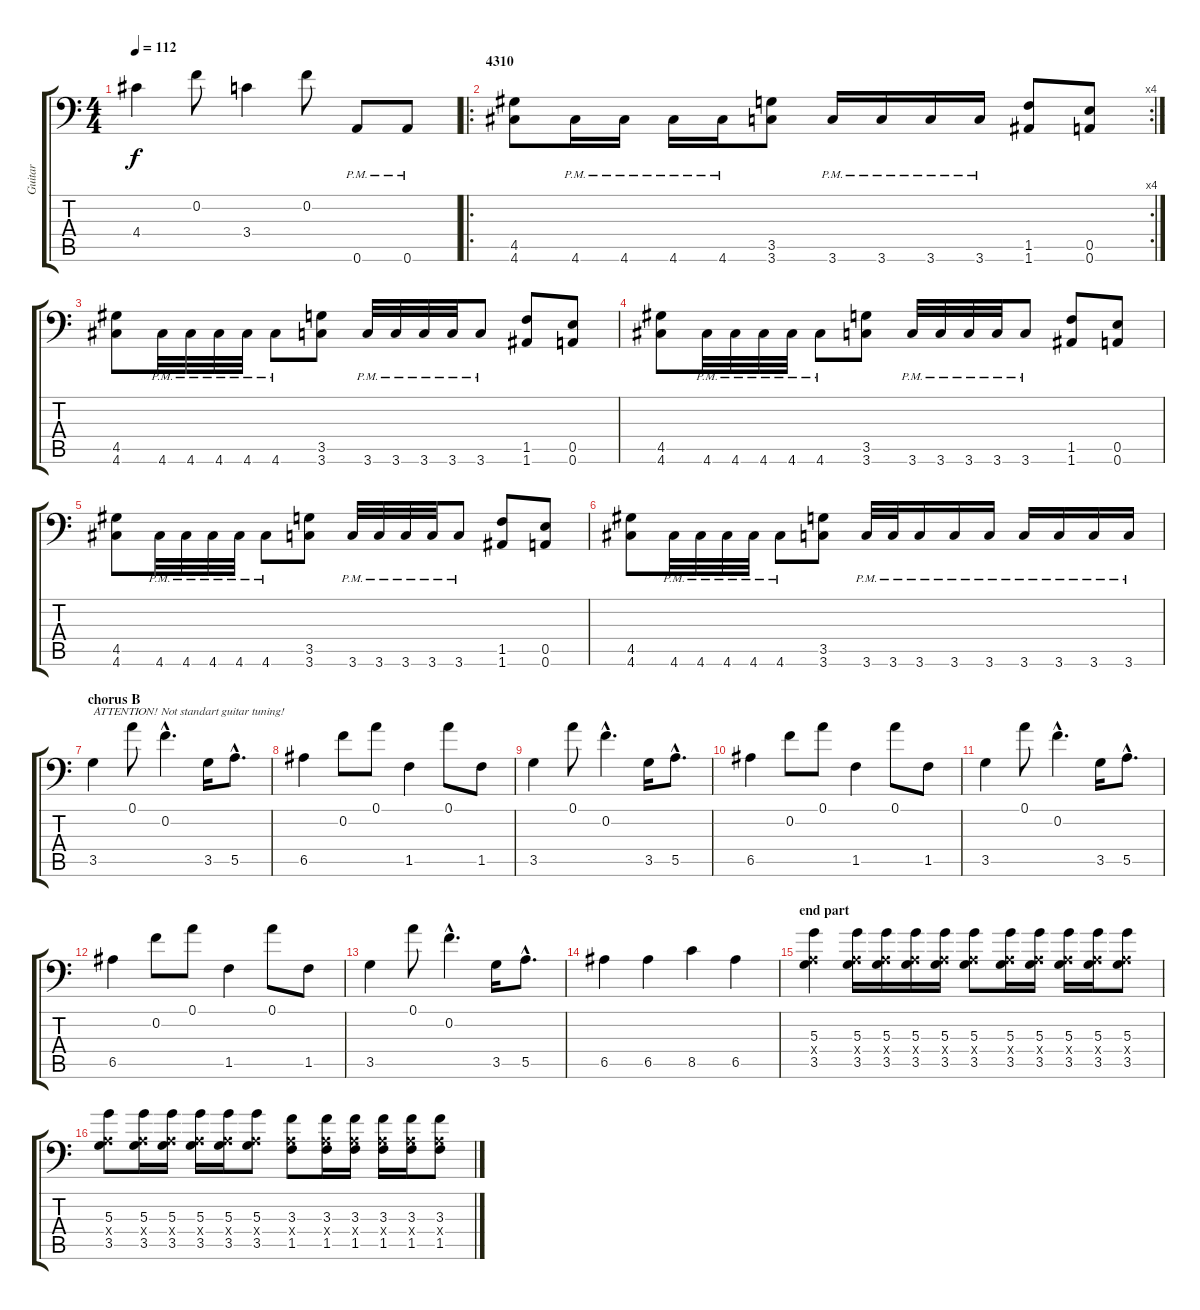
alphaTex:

\track ("Guitar" "Guitar") {instrument distortionguitar}
\staff {score tabs}
\tuning (A3 F3 D3 A2 E2 A1) {hide}
\ts (4 4)
\tempo 112
\clef f4
\ks c
4.4.4{dy f} 0.2.8 3.4.4 0.2.8 0.6{pm}.8 0.6{pm}.8 |
\ro
\rc 4
\section ("" "4310")
(4.5 4.6).8 4.6{pm}.16 4.6{pm}.16 4.6{pm}.16 4.6{pm}.16 (3.5 3.6).8 3.6{pm}.16 3.6{pm}.16 3.6{pm}.16 3.6{pm}.16 (1.5 1.6).8 (0.5 0.6).8 |
(4.5 4.6).8 4.6{pm}.32 4.6{pm}.32 4.6{pm}.32 4.6{pm}.32 4.6{pm}.8 (3.5 3.6).8 3.6{pm}.32 3.6{pm}.32 3.6{pm}.32 3.6{pm}.32 3.6{pm}.8 (1.5 1.6).8 (0.5 0.6).8 |
(4.5 4.6).8 4.6{pm}.32 4.6{pm}.32 4.6{pm}.32 4.6{pm}.32 4.6{pm}.8 (3.5 3.6).8 3.6{pm}.32 3.6{pm}.32 3.6{pm}.32 3.6{pm}.32 3.6{pm}.8 (1.5 1.6).8 (0.5 0.6).8 |
(4.5 4.6).8 4.6{pm}.32 4.6{pm}.32 4.6{pm}.32 4.6{pm}.32 4.6{pm}.8 (3.5 3.6).8 3.6{pm}.32 3.6{pm}.32 3.6{pm}.32 3.6{pm}.32 3.6{pm}.8 (1.5 1.6).8 (0.5 0.6).8 |
(4.5 4.6).8 4.6{pm}.32 4.6{pm}.32 4.6{pm}.32 4.6{pm}.32 4.6{pm}.8 (3.5 3.6).8 3.6{pm}.32 3.6{pm}.32 3.6{pm}.16 3.6{pm}.16 3.6{pm}.16 3.6{pm}.16 3.6{pm}.16 3.6{pm}.16 3.6{pm}.16 |
\section ("" "chorus B")
3.5.4{txt "ATTENTION! Not standart guitar tuning!"} 0.1.8 0.2{hac}.4{d} 3.5.16 5.5{hac}.8{d} |
6.5.4 0.2.8 0.1.8 1.5.4 0.1.8 1.5.8 |
3.5.4 0.1.8 0.2{hac}.4{d} 3.5.16 5.5{hac}.8{d} |
6.5.4 0.2.8 0.1.8 1.5.4 0.1.8 1.5.8 |
3.5.4 0.1.8 0.2{hac}.4{d} 3.5.16 5.5{hac}.8{d} |
6.5.4 0.2.8 0.1.8 1.5.4 0.1.8 1.5.8 |
3.5.4 0.1.8 0.2{hac}.4{d} 3.5.16 5.5{hac}.8{d} |
6.5.4 6.5.4 8.5.4 6.5.4 |
\section ("" "end part")
(5.3 0.4{x} 3.5).4 (5.3 0.4{x} 3.5).16 (5.3 0.4{x} 3.5).16 (5.3 0.4{x} 3.5).16 (5.3 0.4{x} 3.5).16 (5.3 0.4{x} 3.5).8 (5.3 0.4{x} 3.5).16 (5.3 0.4{x} 3.5).16 (5.3 0.4{x} 3.5).16 (5.3 0.4{x} 3.5).16 (5.3 0.4{x} 3.5).8 |
(5.3 0.4{x} 3.5).8 (5.3 0.4{x} 3.5).16 (5.3 0.4{x} 3.5).16 (5.3 0.4{x} 3.5).16 (5.3 0.4{x} 3.5).16 (5.3 0.4{x} 3.5).8 (3.3 0.4{x} 1.5).8 (3.3 0.4{x} 1.5).16 (3.3 0.4{x} 1.5).16 (3.3 0.4{x} 1.5).16 (3.3 0.4{x} 1.5).16 (3.3 0.4{x} 1.5).8
